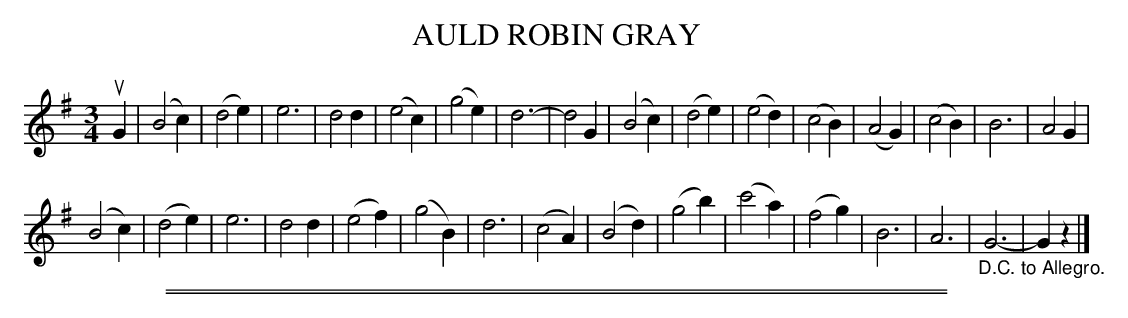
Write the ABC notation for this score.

X:1
T: AULD ROBIN GRAY
M: 3/4
L: 1/4
K: G
uG |\
(B2c) | (d2e) | e3 | d2d |\
(e2c) | (g2e) | d3- | d2G |\
(B2c) | (d2e) | (e2d) | (c2B) |\
(A2G) | (c2B) | B3 | A2G |
(B2c) | (d2e) | e3 | d2d |\
(e2f) | (g2B) | d3 | (c2A) |\
(B2d) | (g2b) | (c'2a) | (f2g) |\
B3 | A3 | "_D.C. to Allegro."G3- | Gz |]
